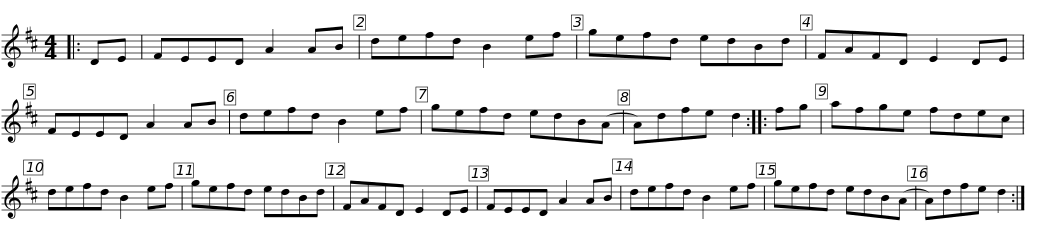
X:1
L:1/8
M:4/4
I:linebreak $
K:D
V:1 treble
V:1
|: DE | FEED A2 AB | defd B2 ef | gefd edBd | FAFD E2 DE | %5
 FEED A2 AB |$ defd B2 ef | gefd edB(A | A)dfe d2 :: fg | %10
 afge fdec | defd B2 ef |$ gefd edBd | FAFD E2 DE | FEED A2 AB | %15
 defd B2 ef | gefd edB(A | A)dfe d2 :| %18
